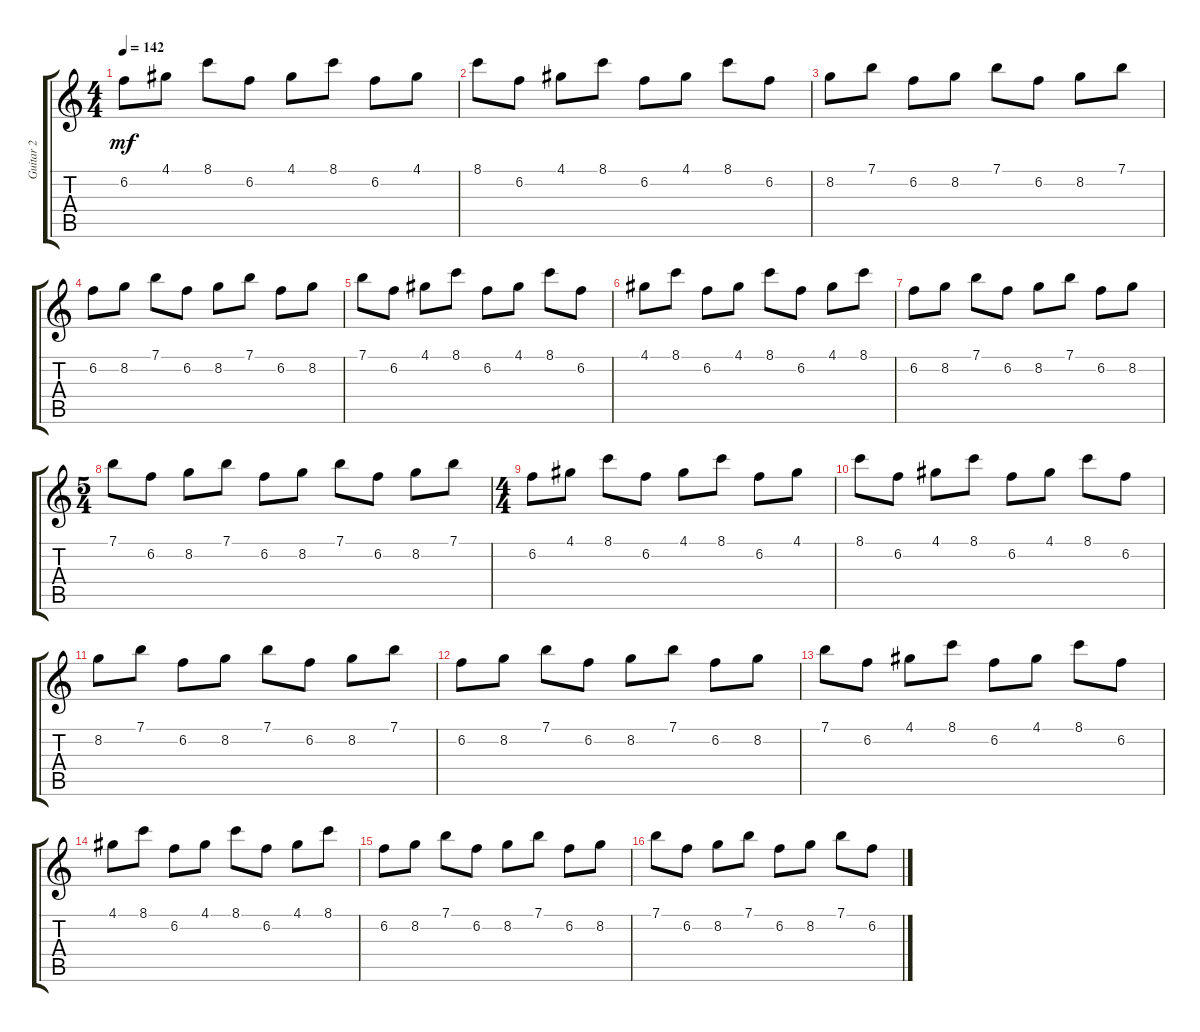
\track ("Guitar 2" "Guitar 2") {instrument acousticguitarsteel}
\staff {score tabs}
\tuning (E4 B3 G3 D3 A2 E2) {hide}
\ts (4 4)
\tempo 142
\clef g2
\ks c
6.2.8{dy mf} 4.1.8 8.1.8 6.2.8 4.1.8 8.1.8 6.2.8 4.1.8 |
8.1.8 6.2.8 4.1.8 8.1.8 6.2.8 4.1.8 8.1.8 6.2.8 |
8.2.8 7.1.8 6.2.8 8.2.8 7.1.8 6.2.8 8.2.8 7.1.8 |
6.2.8 8.2.8 7.1.8 6.2.8 8.2.8 7.1.8 6.2.8 8.2.8 |
7.1.8 6.2.8 4.1.8 8.1.8 6.2.8 4.1.8 8.1.8 6.2.8 |
4.1.8 8.1.8 6.2.8 4.1.8 8.1.8 6.2.8 4.1.8 8.1.8 |
6.2.8 8.2.8 7.1.8 6.2.8 8.2.8 7.1.8 6.2.8 8.2.8 |
\ts (5 4)
7.1.8 6.2.8 8.2.8 7.1.8 6.2.8 8.2.8 7.1.8 6.2.8 8.2.8 7.1.8 |
\ts (4 4)
6.2.8 4.1.8 8.1.8 6.2.8 4.1.8 8.1.8 6.2.8 4.1.8 |
8.1.8 6.2.8 4.1.8 8.1.8 6.2.8 4.1.8 8.1.8 6.2.8 |
8.2.8 7.1.8 6.2.8 8.2.8 7.1.8 6.2.8 8.2.8 7.1.8 |
6.2.8 8.2.8 7.1.8 6.2.8 8.2.8 7.1.8 6.2.8 8.2.8 |
7.1.8 6.2.8 4.1.8 8.1.8 6.2.8 4.1.8 8.1.8 6.2.8 |
4.1.8 8.1.8 6.2.8 4.1.8 8.1.8 6.2.8 4.1.8 8.1.8 |
6.2.8 8.2.8 7.1.8 6.2.8 8.2.8 7.1.8 6.2.8 8.2.8 |
7.1.8 6.2.8 8.2.8 7.1.8 6.2.8 8.2.8 7.1.8 6.2.8
